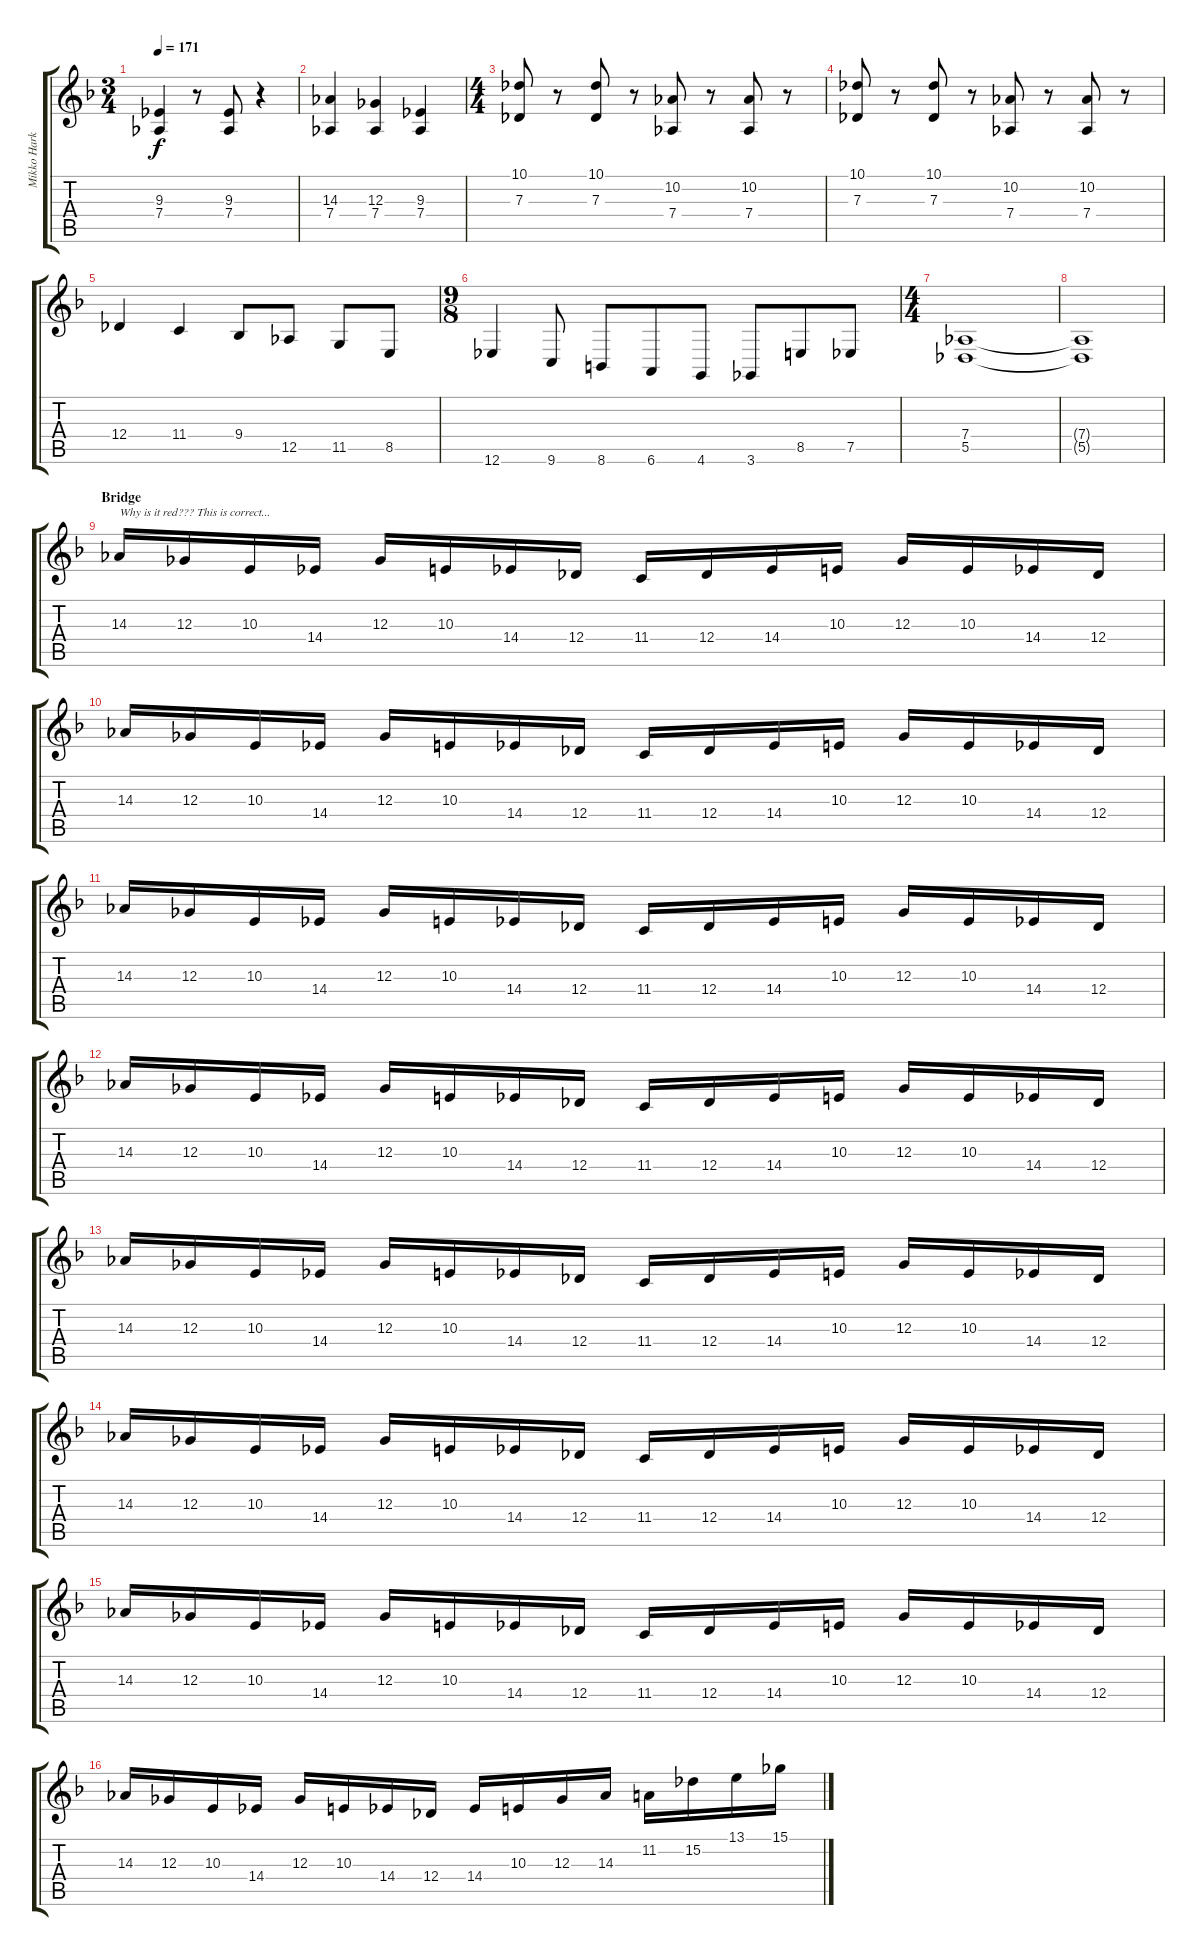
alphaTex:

\track ("Mikko Harkin RH" "Mikko Hark") {instrument harpsichord}
\staff {score tabs}
\tuning (Eb4 Bb3 Gb3 Db3 Ab2 Eb2) {hide}
\ts (3 4)
\tempo 171
\clef g2
\ks dminor
(9.3 7.4).4{dy f} r.8 (9.3 7.4).8 r.4 |
(14.3 7.4).4 (12.3 7.4).4 (9.3 7.4).4 |
\ts (4 4)
(10.1 7.3).8 r.8 (10.1 7.3).8 r.8 (10.2 7.4).8 r.8 (10.2 7.4).8 r.8 |
(10.1 7.3).8 r.8 (10.1 7.3).8 r.8 (10.2 7.4).8 r.8 (10.2 7.4).8 r.8 |
12.4.4 11.4.4 9.4.8 12.5.8 11.5.8 8.5.8 |
\ts (9 8)
12.6.4 9.6.8 8.6.8 6.6.8 4.6.8 3.6.8 8.5.8 7.5.8 |
\ts (4 4)
(7.4 5.5).1 |
(7.4{t} 5.5{t}).1 |
\section ("" "Bridge")
14.3.16{txt "Why is it red??? This is correct..."} 12.3.16 10.3.16 14.4.16 12.3.16 10.3.16 14.4.16 12.4.16 11.4.16 12.4.16 14.4.16 10.3.16 12.3.16 10.3.16 14.4.16 12.4.16 |
14.3.16 12.3.16 10.3.16 14.4.16 12.3.16 10.3.16 14.4.16 12.4.16 11.4.16 12.4.16 14.4.16 10.3.16 12.3.16 10.3.16 14.4.16 12.4.16 |
14.3.16 12.3.16 10.3.16 14.4.16 12.3.16 10.3.16 14.4.16 12.4.16 11.4.16 12.4.16 14.4.16 10.3.16 12.3.16 10.3.16 14.4.16 12.4.16 |
14.3.16 12.3.16 10.3.16 14.4.16 12.3.16 10.3.16 14.4.16 12.4.16 11.4.16 12.4.16 14.4.16 10.3.16 12.3.16 10.3.16 14.4.16 12.4.16 |
14.3.16 12.3.16 10.3.16 14.4.16 12.3.16 10.3.16 14.4.16 12.4.16 11.4.16 12.4.16 14.4.16 10.3.16 12.3.16 10.3.16 14.4.16 12.4.16 |
14.3.16 12.3.16 10.3.16 14.4.16 12.3.16 10.3.16 14.4.16 12.4.16 11.4.16 12.4.16 14.4.16 10.3.16 12.3.16 10.3.16 14.4.16 12.4.16 |
14.3.16 12.3.16 10.3.16 14.4.16 12.3.16 10.3.16 14.4.16 12.4.16 11.4.16 12.4.16 14.4.16 10.3.16 12.3.16 10.3.16 14.4.16 12.4.16 |
14.3.16 12.3.16 10.3.16 14.4.16 12.3.16 10.3.16 14.4.16 12.4.16 14.4.16 10.3.16 12.3.16 14.3.16 11.2.16 15.2.16 13.1.16 15.1.16
